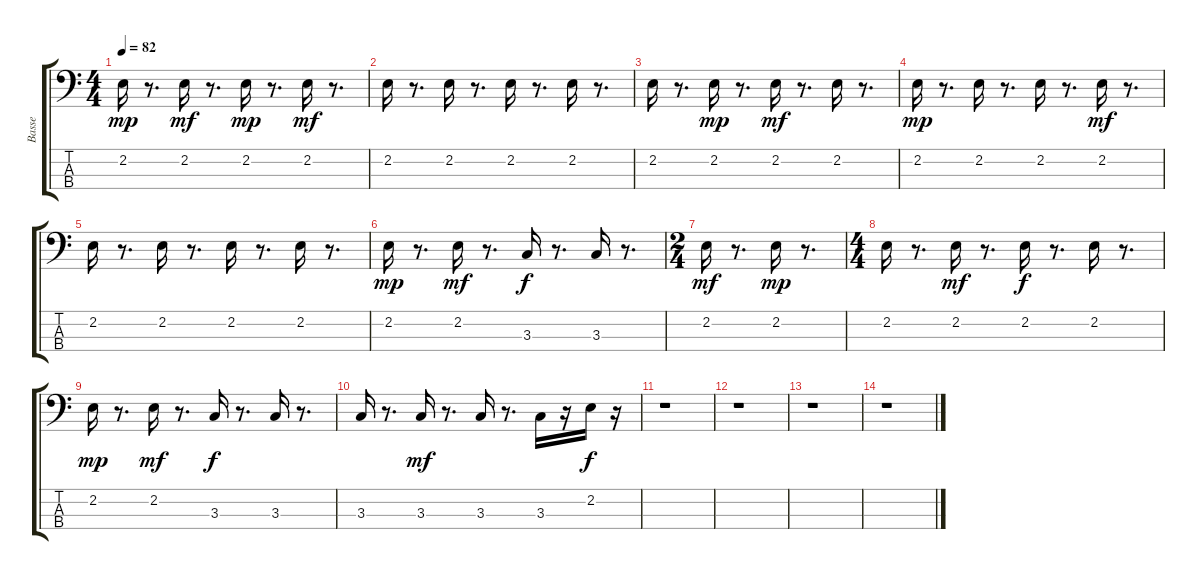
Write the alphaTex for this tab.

\track ("Basse" "Basse") {instrument electricbassfinger}
\staff {score tabs}
\tuning (G2 D2 A1 E1) {hide}
\ts (4 4)
\tempo 82
\clef f4
\ks c
2.2.16{dy mp} r.8{d} 2.2.16{dy mf} r.8{d} 2.2.16{dy mp} r.8{d} 2.2.16{dy mf} r.8{d} |
2.2.16 r.8{d} 2.2.16 r.8{d} 2.2.16 r.8{d} 2.2.16 r.8{d} |
2.2.16 r.8{d} 2.2.16{dy mp} r.8{d} 2.2.16{dy mf} r.8{d} 2.2.16 r.8{d} |
2.2.16{dy mp} r.8{d} 2.2.16 r.8{d} 2.2.16 r.8{d} 2.2.16{dy mf} r.8{d} |
2.2.16 r.8{d} 2.2.16 r.8{d} 2.2.16 r.8{d} 2.2.16 r.8{d} |
2.2.16{dy mp} r.8{d} 2.2.16{dy mf} r.8{d} 3.3.16{dy f} r.8{d} 3.3.16 r.8{d} |
\ts (2 4)
2.2.16{dy mf} r.8{d} 2.2.16{dy mp} r.8{d} |
\ts (4 4)
2.2.16 r.8{d} 2.2.16{dy mf} r.8{d} 2.2.16{dy f} r.8{d} 2.2.16 r.8{d} |
2.2.16{dy mp} r.8{d} 2.2.16{dy mf} r.8{d} 3.3.16{dy f} r.8{d} 3.3.16 r.8{d} |
3.3.16 r.8{d} 3.3.16{dy mf} r.8{d} 3.3.16 r.8{d} 3.3.16 r.16 2.2.16{dy f} r.16 |
r.1 |
r.1 |
r.1 |
r.1
